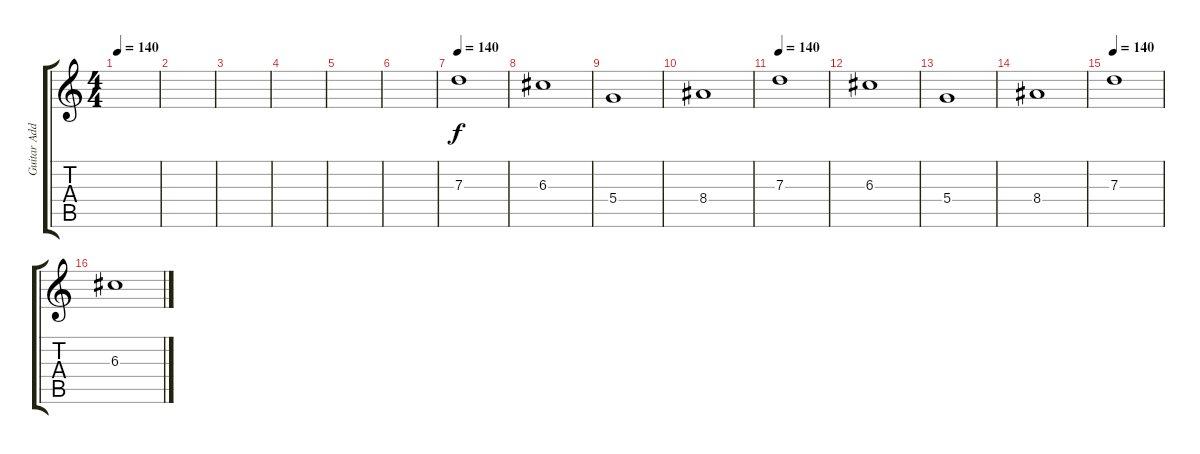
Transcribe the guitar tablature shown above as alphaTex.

\track ("Guitar Additional (Christofer Johnsson)" "Guitar Add") {instrument distortionguitar}
\staff {score tabs}
\tuning (E4 B3 G3 D3 A2 E2) {hide}
\ts (4 4)
\tempo 140
\clef g2
\ks c
|
|
|
|
|
|
\tempo 140
7.3.1{balance 11} |
6.3.1 |
5.4.1 |
8.4.1 |
\tempo 140
7.3.1 |
6.3.1 |
5.4.1 |
8.4.1 |
\tempo 140
7.3.1 |
6.3.1
